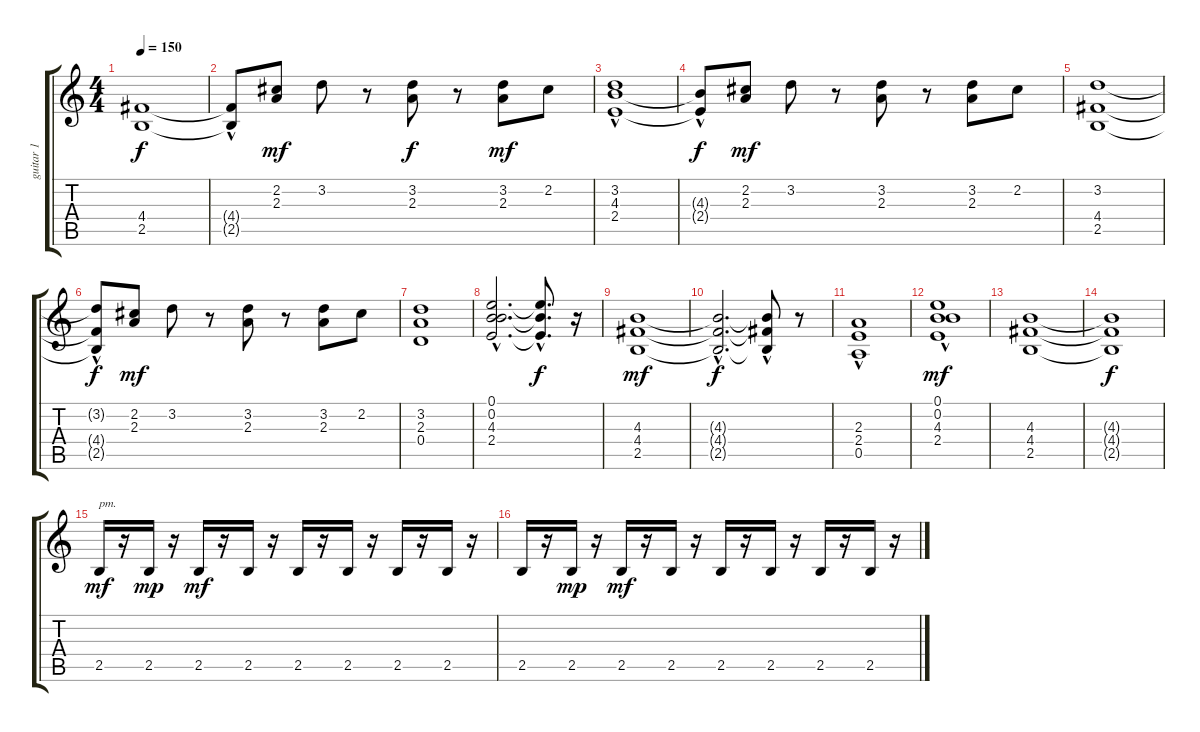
\track ("guitar 1" "guitar 1") {instrument distortionguitar}
\staff {score tabs}
\tuning (E4 B3 G3 D3 A2 E2) {hide}
\ts (4 4)
\tempo 150
\clef g2
\ks c
(4.4 2.5).1{dy f} |
(4.4{hac t} 2.5{hac t}).8 (2.2 2.3).8{dy mf} 3.2.8 r.8 (3.2 2.3).8{dy f} r.8 (3.2 2.3).8{dy mf} 2.2.8 |
(3.2{hac} 4.3 2.4).1 |
(4.3{hac t} 2.4{hac t}).8{dy f} (2.2 2.3).8{dy mf} 3.2.8 r.8 (3.2 2.3).8 r.8 (3.2 2.3).8 2.2.8 |
(3.2 4.4 2.5).1 |
(3.2{t} 4.4{hac t} 2.5{hac t}).8{dy f} (2.2 2.3).8{dy mf} 3.2.8 r.8 (3.2 2.3).8 r.8 (3.2 2.3).8 2.2.8 |
(3.2 2.3 0.4).1 |
(0.1{hac} 0.2{hac} 4.3{hac} 2.4{hac}).2{d} (0.1{hac t} 0.2{hac t} 2.4{t}).8{d dy f} r.16 |
(4.3 4.4 2.5).1{dy mf} |
(4.3{hac t} 4.4{hac t} 2.5{hac t}).2{d dy f} (4.3{t} 4.4{t} 2.5{hac t}).8 r.8 |
(2.3 2.4{hac} 0.5).1 |
(0.1 0.2{hac} 4.3 2.4).1{dy mf} |
(4.3 4.4 2.5).1 |
(4.3{t} 4.4{t} 2.5{t}).1{dy f} |
2.5.16{txt "pm." dy mf} r.16 2.5.16{dy mp} r.16 2.5.16{dy mf} r.16 2.5.16 r.16 2.5.16 r.16 2.5.16 r.16 2.5.16 r.16 2.5.16 r.16 |
2.5.16 r.16 2.5.16{dy mp} r.16 2.5.16{dy mf} r.16 2.5.16 r.16 2.5.16 r.16 2.5.16 r.16 2.5.16 r.16 2.5.16 r.16
